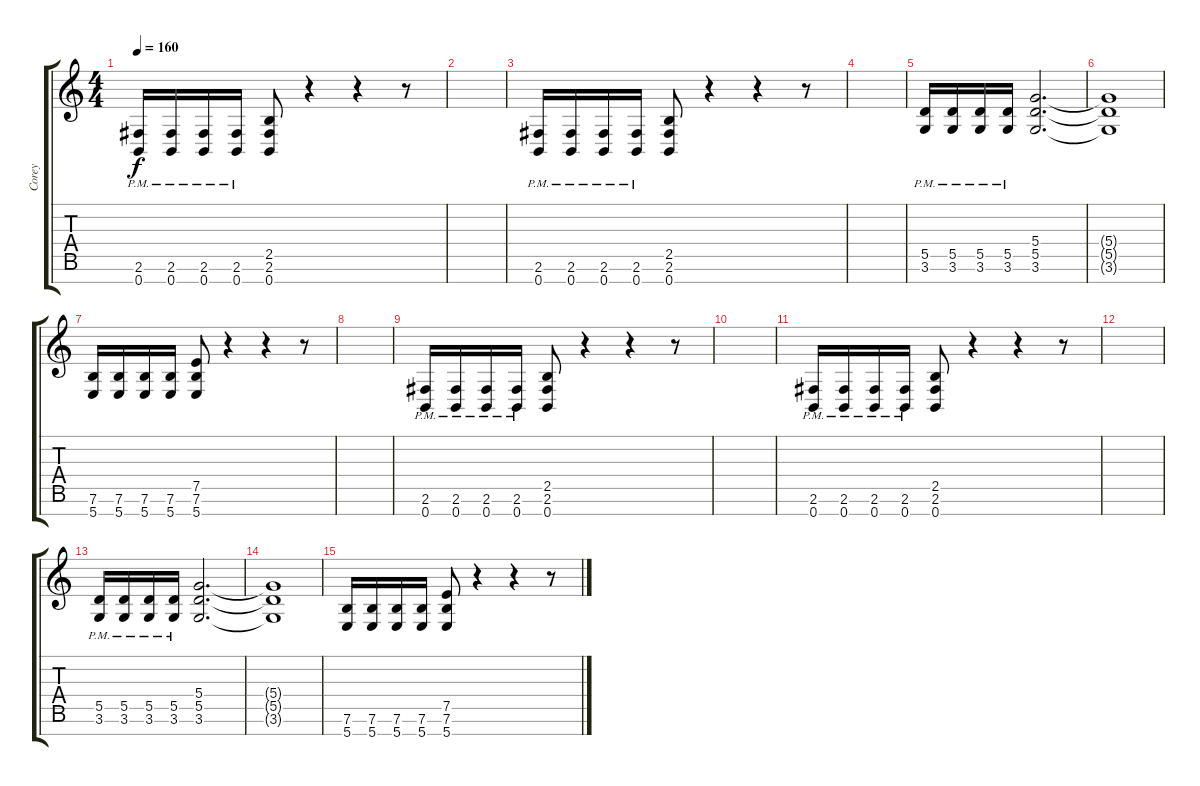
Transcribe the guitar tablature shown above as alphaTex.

\track ("Corey" "Corey") {instrument distortionguitar}
\staff {score tabs}
\tuning (E4 B3 G3 D3 A2 E2 B1) {hide}
\ts (4 4)
\tempo 160
\clef g2
\ks c
(2.6{pm} 0.7).16{dy f} (2.6{pm} 0.7).16 (2.6 0.7{pm}).16 (2.6{pm} 0.7).16 (2.5 2.6 0.7).8 r.4 r.4 r.8 |
|
(2.6{pm} 0.7).16 (2.6{pm} 0.7).16 (2.6 0.7{pm}).16 (2.6{pm} 0.7).16 (2.5 2.6 0.7).8 r.4 r.4 r.8 |
|
(5.5{pm} 3.6).16 (5.5{pm} 3.6).16 (5.5{pm} 3.6).16 (5.5{pm} 3.6).16 (5.4 5.5 3.6).2{d} |
(5.4{t} 5.5{t} 3.6{t}).1 |
(7.6 5.7).16 (7.6 5.7).16 (7.6 5.7).16 (7.6 5.7).16 (7.5 7.6 5.7).8 r.4 r.4 r.8 |
|
(2.6{pm} 0.7).16 (2.6{pm} 0.7).16 (2.6 0.7{pm}).16 (2.6{pm} 0.7).16 (2.5 2.6 0.7).8 r.4 r.4 r.8 |
|
(2.6{pm} 0.7).16 (2.6{pm} 0.7).16 (2.6 0.7{pm}).16 (2.6{pm} 0.7).16 (2.5 2.6 0.7).8 r.4 r.4 r.8 |
|
(5.5{pm} 3.6).16 (5.5{pm} 3.6).16 (5.5{pm} 3.6).16 (5.5{pm} 3.6).16 (5.4 5.5 3.6).2{d} |
(5.4{t} 5.5{t} 3.6{t}).1 |
(7.6 5.7).16 (7.6 5.7).16 (7.6 5.7).16 (7.6 5.7).16 (7.5 7.6 5.7).8 r.4 r.4 r.8
